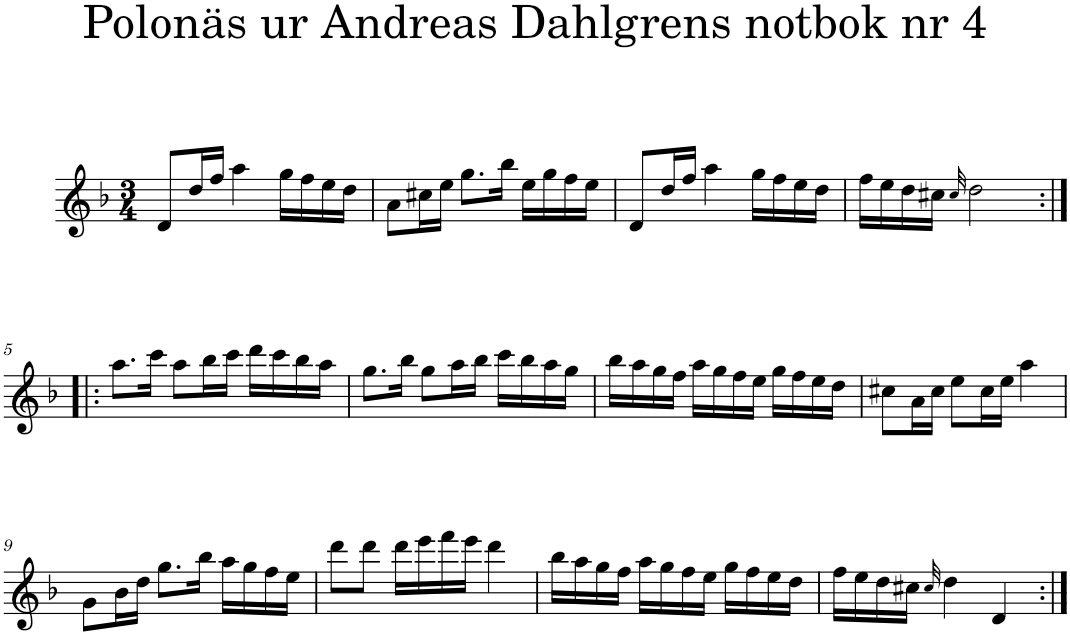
**kern
*part1
*staff1
*I"Piano
*I'Pno
*clefG2
*k[b-]
*d:
*M3/4
=1
8d/L
16dd/L
16ff/JJ
4aa\
16gg\LL
16ff\
16ee\
16dd\JJ
=2
8a\L
16cc#X\L
16ee\JJ
8.gg\L
16bb-\Jk
16ee\LL
16gg\
16ff\
16ee\JJ
=3
8d/L
16dd/L
16ff/JJ
4aa\
16gg\LL
16ff\
16ee\
16dd\JJ
=4
16ff\LL
16ee\
16dd\
16cc#X\JJ
32qcc#/
2dd\
!!LO:LB:g=z
=5:|!|:
8.aa\L
16ccc\Jk
8aa\L
16bb-\L
16ccc\JJ
16ddd\LL
16ccc\
16bb-\
16aa\JJ
=6
8.gg\L
16bb-\Jk
8gg\L
16aa\L
16bb-\JJ
16ccc\LL
16bb-\
16aa\
16gg\JJ
=7
16bb-\LL
16aa\
16gg\
16ff\JJ
16aa\LL
16gg\
16ff\
16ee\JJ
16gg\LL
16ff\
16ee\
16dd\JJ
=8
8cc#X\L
16a\L
16cc#\JJ
8ee\L
16cc#\L
16ee\JJ
4aa\
!!LO:LB:g=z
=9
8g\L
16b-\L
16dd\JJ
8.gg\L
16bb-\Jk
16aa\LL
16gg\
16ff\
16ee\JJ
=10
8ddd\L
8ddd\J
16ddd\LL
16eee\
16fff\
16eee\JJ
4ddd\
=11
16bb-\LL
16aa\
16gg\
16ff\JJ
16aa\LL
16gg\
16ff\
16ee\JJ
16gg\LL
16ff\
16ee\
16dd\JJ
=12
16ff\LL
16ee\
16dd\
16cc#X\JJ
32qcc#/
4dd\
4d/
=:|!
*-
